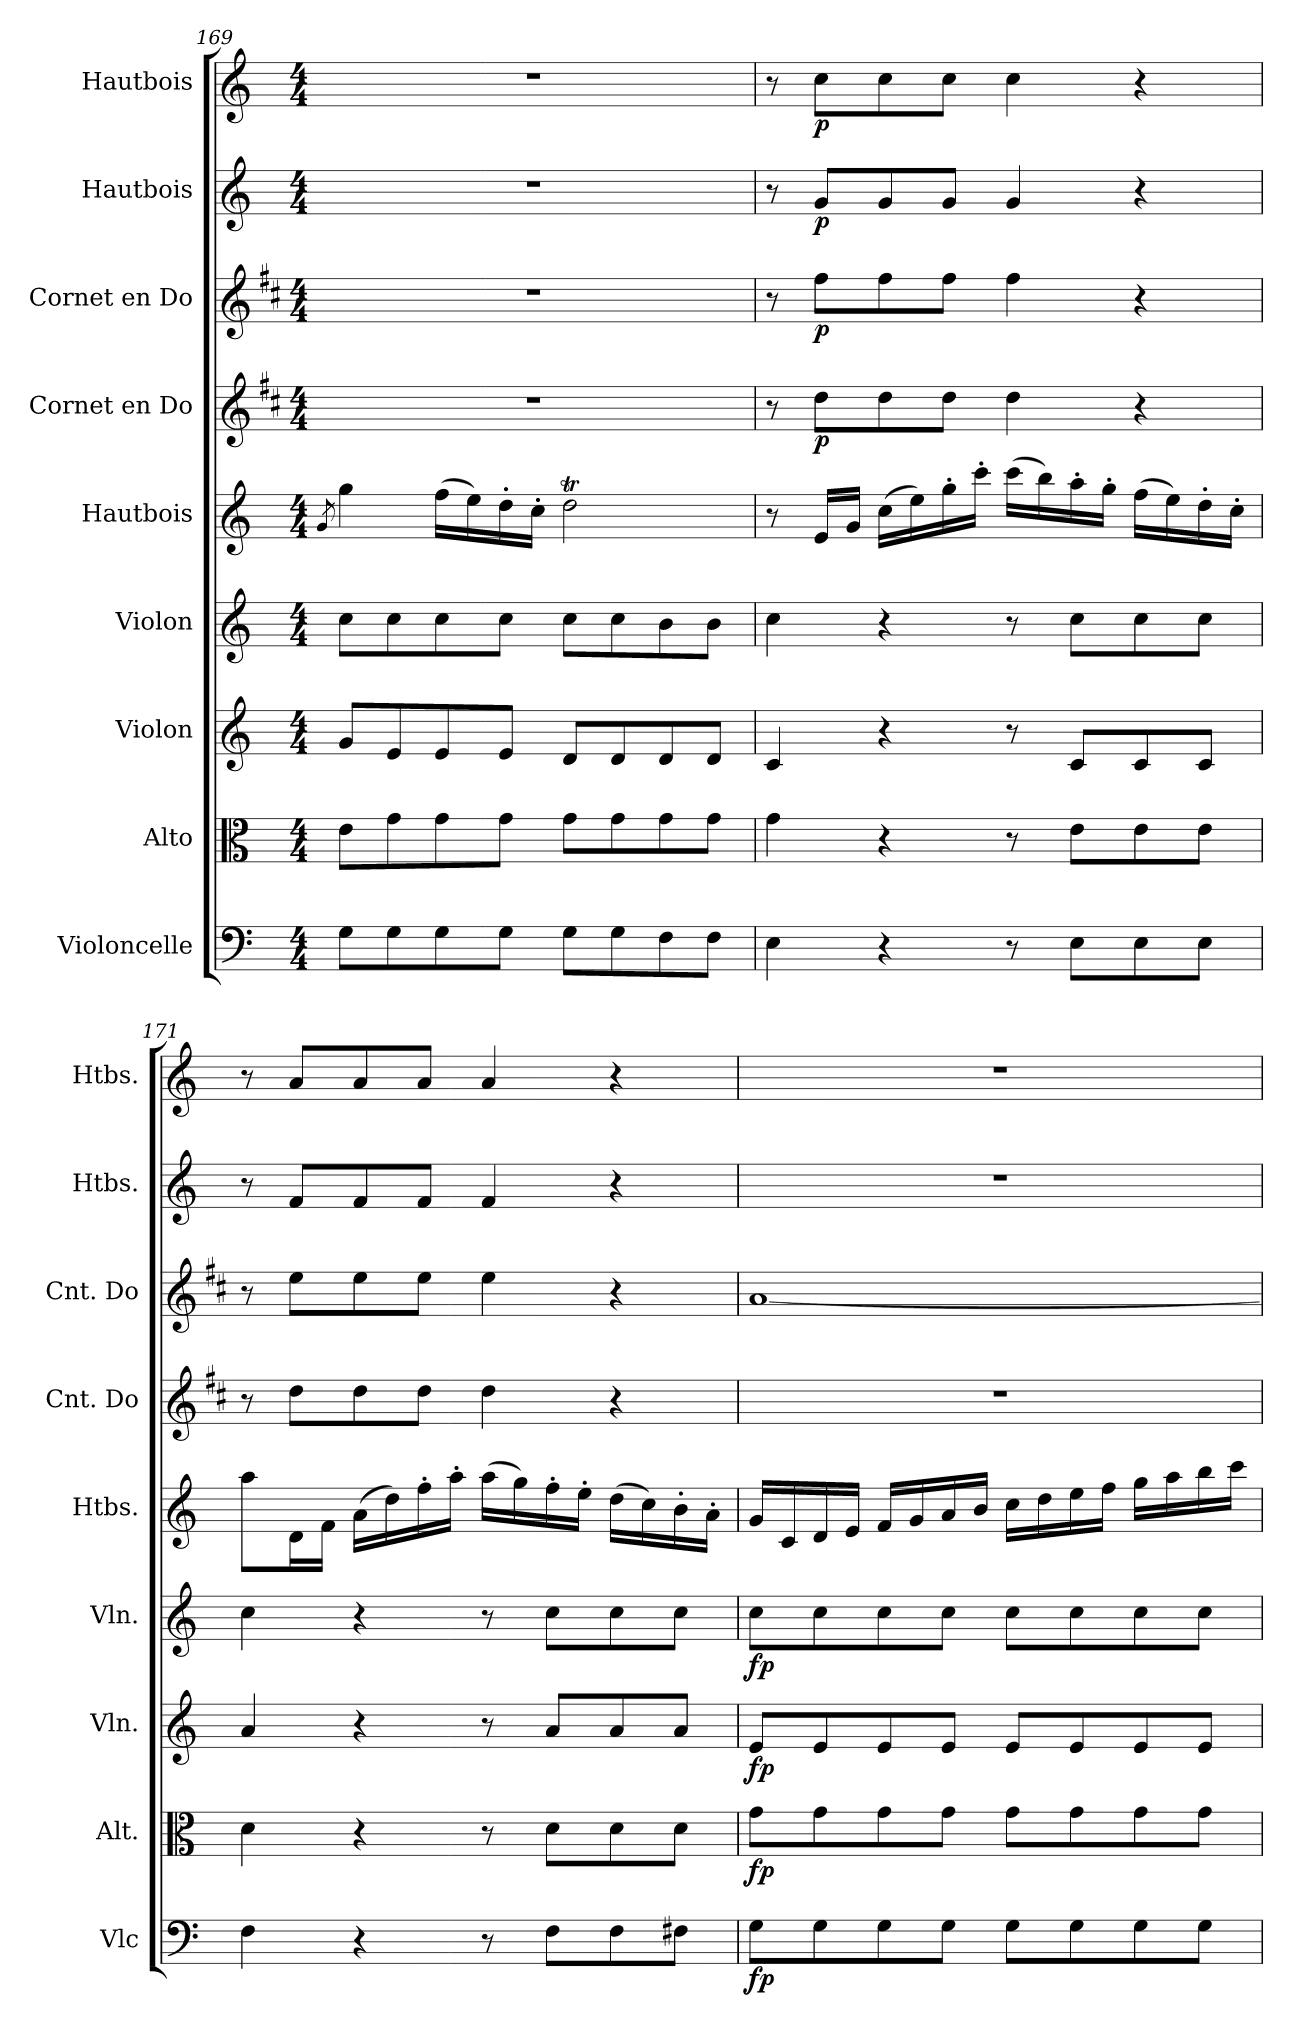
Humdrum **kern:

**kern	**dynam	**kern	**dynam	**kern	**dynam	**kern	**dynam	**kern	**kern	**dynam	**kern	**dynam	**kern	**dynam	**kern	**dynam
*part9	*part9	*part8	*part8	*part7	*part7	*part6	*part6	*part5	*part4	*part4	*part3	*part3	*part2	*part2	*part1	*part1
*staff9	*staff9	*staff8	*staff8	*staff7	*staff7	*staff6	*staff6	*staff5	*staff4	*staff4	*staff3	*staff3	*staff2	*staff2	*staff1	*staff1
*I"Violoncelle	*	*I"Alto	*	*I"Violon	*	*I"Violon	*	*I"Hautbois	*I"Cornet en Do	*	*I"Cornet en Do	*	*I"Hautbois	*	*I"Hautbois	*
*I'Vlc	*	*I'Alt.	*	*I'Vln.	*	*I'Vln.	*	*I'Htbs.	*I'Cnt. Do	*	*I'Cnt. Do	*	*I'Htbs.	*	*I'Htbs.	*
*clefF4	*	*clefC3	*	*clefG2	*	*clefG2	*	*clefG2	*clefG2	*	*clefG2	*	*clefG2	*	*clefG2	*
*	*	*	*	*	*	*	*	*	*ITrd1c2	*	*ITrd1c2	*	*	*	*	*
*k[]	*	*k[]	*	*k[]	*	*k[]	*	*k[]	*k[]	*	*k[]	*	*k[]	*	*k[]	*
*M4/4	*	*M4/4	*	*M4/4	*	*M4/4	*	*M4/4	*M4/4	*	*M4/4	*	*M4/4	*	*M4/4	*
=169	=169	=169	=169	=169	=169	=169	=169	=169	=169	=169	=169	=169	=169	=169	=169	=169
.	.	.	.	.	.	.	.	8qg/	.	.	.	.	.	.	.	.
8G\L	.	8e\L	.	8g/L	.	8cc\L	.	4gg\	1r	.	1r	.	1r	.	1r	.
8G\	.	8g\	.	8e/	.	8cc\	.	.	.	.	.	.	.	.	.	.
8G\	.	8g\	.	8e/	.	8cc\	.	(16ff\LL	.	.	.	.	.	.	.	.
.	.	.	.	.	.	.	.	16ee\)	.	.	.	.	.	.	.	.
8G\J	.	8g\J	.	8e/J	.	8cc\J	.	16dd'\	.	.	.	.	.	.	.	.
.	.	.	.	.	.	.	.	16cc'\JJ	.	.	.	.	.	.	.	.
8G\L	.	8g\L	.	8d/L	.	8cc\L	.	2ddT\	.	.	.	.	.	.	.	.
8G\	.	8g\	.	8d/	.	8cc\	.	.	.	.	.	.	.	.	.	.
8F\	.	8g\	.	8d/	.	8b\	.	.	.	.	.	.	.	.	.	.
8F\J	.	8g\J	.	8d/J	.	8b\J	.	.	.	.	.	.	.	.	.	.
=170	=170	=170	=170	=170	=170	=170	=170	=170	=170	=170	=170	=170	=170	=170	=170	=170
4E\	.	4g\	.	4c/	.	4cc\	.	8r	8r	.	8r	.	8r	.	8r	.
!	!	!	!	!	!	!	!	!	!	!LO:DY:b	!	!LO:DY:b	!	!LO:DY:b	!	!LO:DY:b
.	.	.	.	.	.	.	.	16e/LL	8cc\L	p	8ee\L	p	8g/L	p	8cc\L	p
.	.	.	.	.	.	.	.	16g/JJ	.	.	.	.	.	.	.	.
4r	.	4r	.	4r	.	4r	.	(16cc\LL	8cc\	.	8ee\	.	8g/	.	8cc\	.
.	.	.	.	.	.	.	.	16ee\)	.	.	.	.	.	.	.	.
.	.	.	.	.	.	.	.	16gg'\	8cc\J	.	8ee\J	.	8g/J	.	8cc\J	.
.	.	.	.	.	.	.	.	16ccc'\JJ	.	.	.	.	.	.	.	.
8r	.	8r	.	8r	.	8r	.	(16ccc\LL	4cc\	.	4ee\	.	4g/	.	4cc\	.
.	.	.	.	.	.	.	.	16bb\)	.	.	.	.	.	.	.	.
8E\L	.	8e\L	.	8c/L	.	8cc\L	.	16aa'\	.	.	.	.	.	.	.	.
.	.	.	.	.	.	.	.	16gg'\JJ	.	.	.	.	.	.	.	.
8E\	.	8e\	.	8c/	.	8cc\	.	(16ff\LL	4r	.	4r	.	4r	.	4r	.
.	.	.	.	.	.	.	.	16ee\)	.	.	.	.	.	.	.	.
8E\J	.	8e\J	.	8c/J	.	8cc\J	.	16dd'\	.	.	.	.	.	.	.	.
.	.	.	.	.	.	.	.	16cc'\JJ	.	.	.	.	.	.	.	.
!!LO:PB:g=z
=171	=171	=171	=171	=171	=171	=171	=171	=171	=171	=171	=171	=171	=171	=171	=171	=171
4F\	.	4d\	.	4a/	.	4cc\	.	8aa\L	8r	.	8r	.	8r	.	8r	.
.	.	.	.	.	.	.	.	16d\L	8cc\L	.	8dd\L	.	8f/L	.	8a/L	.
.	.	.	.	.	.	.	.	16f\JJ	.	.	.	.	.	.	.	.
4r	.	4r	.	4r	.	4r	.	(16a\LL	8cc\	.	8dd\	.	8f/	.	8a/	.
.	.	.	.	.	.	.	.	16dd\)	.	.	.	.	.	.	.	.
.	.	.	.	.	.	.	.	16ff'\	8cc\J	.	8dd\J	.	8f/J	.	8a/J	.
.	.	.	.	.	.	.	.	16aa'\JJ	.	.	.	.	.	.	.	.
8r	.	8r	.	8r	.	8r	.	(16aa\LL	4cc\	.	4dd\	.	4f/	.	4a/	.
.	.	.	.	.	.	.	.	16gg\)	.	.	.	.	.	.	.	.
8F\L	.	8d\L	.	8a/L	.	8cc\L	.	16ff'\	.	.	.	.	.	.	.	.
.	.	.	.	.	.	.	.	16ee'\JJ	.	.	.	.	.	.	.	.
8F\	.	8d\	.	8a/	.	8cc\	.	(16dd\LL	4r	.	4r	.	4r	.	4r	.
.	.	.	.	.	.	.	.	16cc\)	.	.	.	.	.	.	.	.
8F#X\J	.	8d\J	.	8a/J	.	8cc\J	.	16b'\	.	.	.	.	.	.	.	.
.	.	.	.	.	.	.	.	16a'\JJ	.	.	.	.	.	.	.	.
=172	=172	=172	=172	=172	=172	=172	=172	=172	=172	=172	=172	=172	=172	=172	=172	=172
!	!LO:DY:b	!	!LO:DY:b	!	!LO:DY:b	!	!LO:DY:b	!	!	!	!	!	!	!	!	!
8G\L	fp	8g\L	fp	8e/L	fp	8cc\L	fp	16g/LL	1r	.	[1g	.	1r	.	1r	.
.	.	.	.	.	.	.	.	16c/	.	.	.	.	.	.	.	.
8G\	.	8g\	.	8e/	.	8cc\	.	16d/	.	.	.	.	.	.	.	.
.	.	.	.	.	.	.	.	16e/JJ	.	.	.	.	.	.	.	.
8G\	.	8g\	.	8e/	.	8cc\	.	16f/LL	.	.	.	.	.	.	.	.
.	.	.	.	.	.	.	.	16g/	.	.	.	.	.	.	.	.
8G\J	.	8g\J	.	8e/J	.	8cc\J	.	16a/	.	.	.	.	.	.	.	.
.	.	.	.	.	.	.	.	16b/JJ	.	.	.	.	.	.	.	.
8G\L	.	8g\L	.	8e/L	.	8cc\L	.	16cc\LL	.	.	.	.	.	.	.	.
.	.	.	.	.	.	.	.	16dd\	.	.	.	.	.	.	.	.
8G\	.	8g\	.	8e/	.	8cc\	.	16ee\	.	.	.	.	.	.	.	.
.	.	.	.	.	.	.	.	16ff\JJ	.	.	.	.	.	.	.	.
8G\	.	8g\	.	8e/	.	8cc\	.	16gg\LL	.	.	.	.	.	.	.	.
.	.	.	.	.	.	.	.	16aa\	.	.	.	.	.	.	.	.
8G\J	.	8g\J	.	8e/J	.	8cc\J	.	16bb\	.	.	.	.	.	.	.	.
.	.	.	.	.	.	.	.	16ccc\JJ	.	.	.	.	.	.	.	.
=	=	=	=	=	=	=	=	=	=	=	=	=	=	=	=	=
*-	*-	*-	*-	*-	*-	*-	*-	*-	*-	*-	*-	*-	*-	*-	*-	*-
